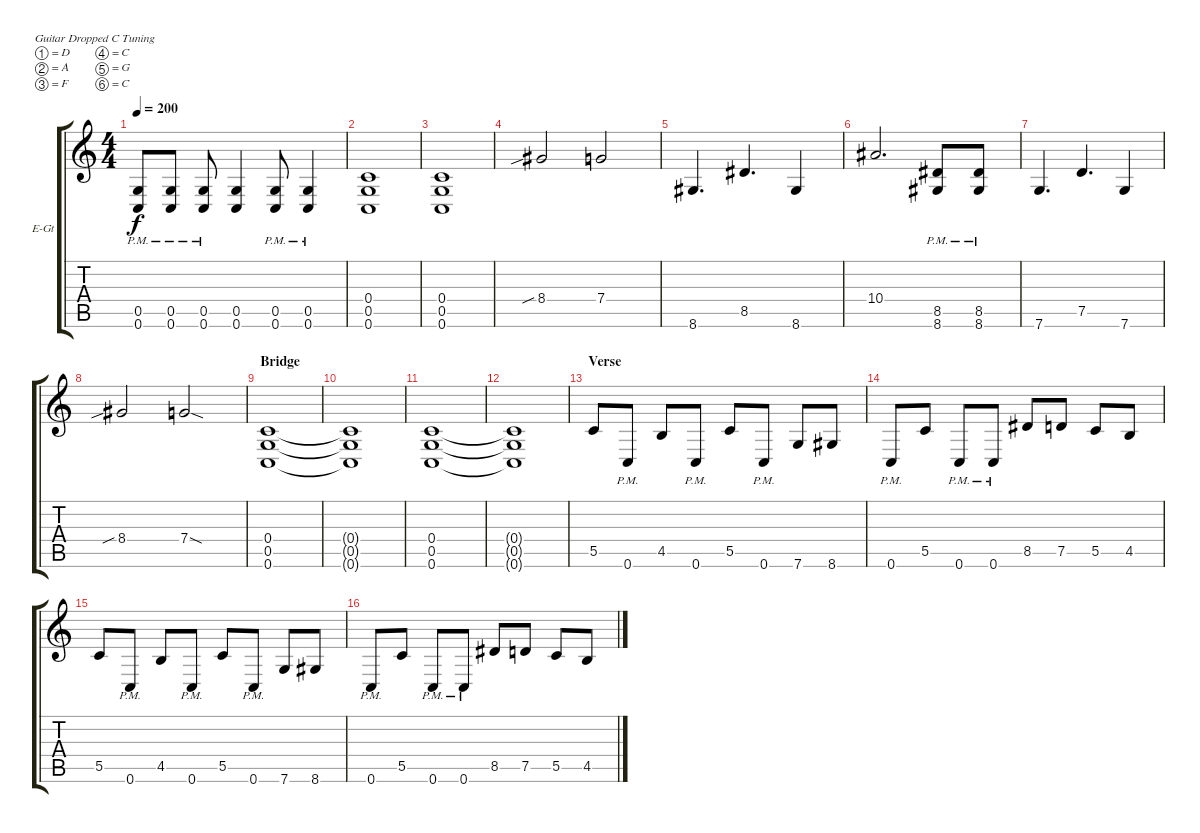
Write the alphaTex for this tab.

\defaultSystemsLayout 4
\bracketExtendMode groupsimilarinstruments
\firstSystemTrackNameOrientation horizontal
\otherSystemsTrackNameOrientation horizontal
\track ("Guitar 1" "E-Gt") {instrument distortionguitar}
\staff {score tabs}
\tuning (D4 A3 F3 C3 G2 C2)
\ts (4 4)
\tempo 200
\clef g2
\ks c
(0.6{pm} 0.5{pm}).8{dy f} (0.6{pm} 0.5{pm}).8 (0.6{pm} 0.5{pm}).8 (0.6 0.5).4 (0.6{pm} 0.5{pm}).8 (0.6{pm} 0.5{pm}).4 |
(0.6 0.5 0.4).1 |
(0.6 0.5 0.4).1 |
8.4{sib}.2 7.4.2 |
8.6.4{d} 8.5.4{d} 8.6.4 |
10.4.2{d} (8.6{pm} 8.5{pm}).8 (8.6{pm} 8.5{pm}).8 |
7.6.4{d} 7.5.4{d} 7.6.4 |
8.4{sib}.2 7.4{sod}.2 |
\section ("" "Bridge")
(0.6 0.5 0.4).1 |
(0.4{t} 0.5{t} 0.6{t}).1 |
(0.6 0.5 0.4).1 |
(0.4{t} 0.5{t} 0.6{t}).1 |
\section ("" "Verse")
5.5.8 0.6{pm}.8 4.5.8 0.6{pm}.8 5.5.8 0.6{pm}.8 7.6.8 8.6.8 |
0.6{pm}.8 5.5.8 0.6{pm}.8 0.6{pm}.8 8.5.8 7.5.8 5.5.8 4.5.8 |
5.5.8 0.6{pm}.8 4.5.8 0.6{pm}.8 5.5.8 0.6{pm}.8 7.6.8 8.6.8 |
0.6{pm}.8 5.5.8 0.6{pm}.8 0.6{pm}.8 8.5.8 7.5.8 5.5.8 4.5.8
